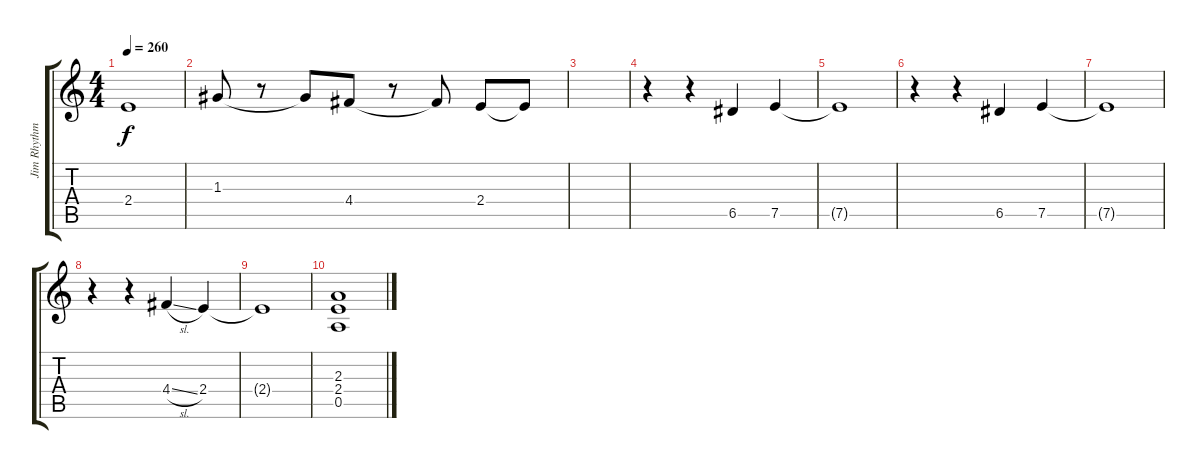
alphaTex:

\track ("Jim Rhythm 1" "Jim Rhythm") {instrument distortionguitar}
\staff {score tabs}
\tuning (E4 B3 G3 D3 A2 E2) {hide}
\ts (4 4)
\tempo 260
\clef g2
\ks c
2.4{t}.1{dy f} |
1.3.8 r.8 1.3{t}.8 4.4.8 r.8 4.4{t}.8 2.4.8 2.4{t}.8 |
|
r.4 r.4 6.5.4 7.5.4 |
7.5{t}.1 |
r.4 r.4 6.5.4 7.5.4 |
7.5{t}.1 |
r.4 r.4 4.4{sl}.4 2.4.4 |
2.4{t}.1 |
(2.3 2.4 0.5).1
